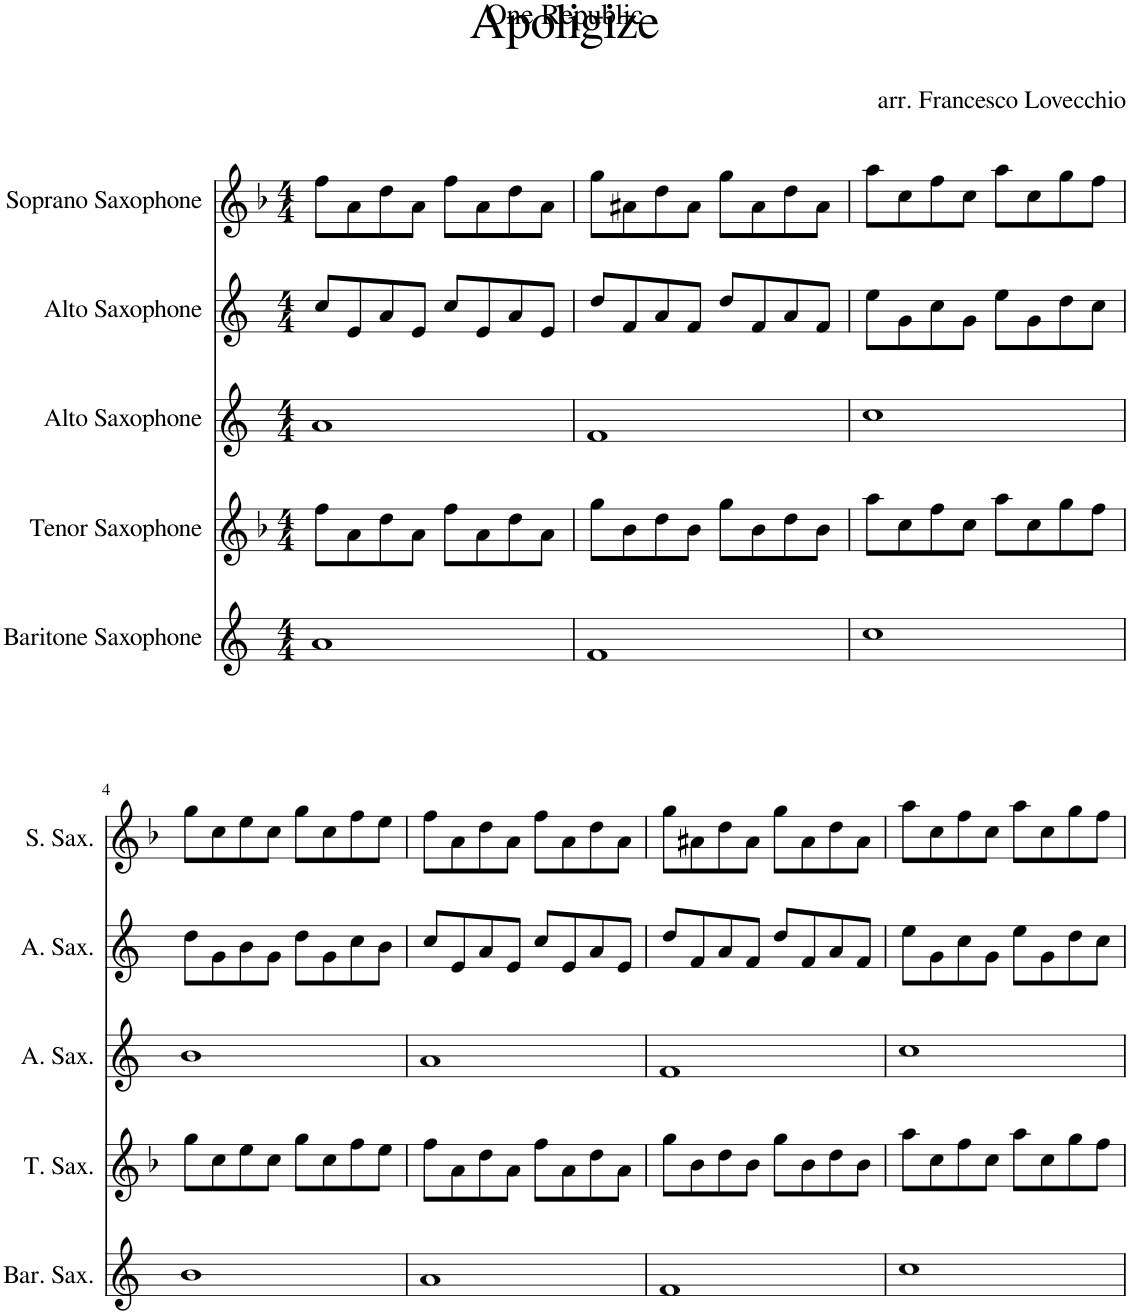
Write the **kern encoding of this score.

**kern	**kern	**kern	**kern	**kern
*part5	*part4	*part3	*part2	*part1
*staff5	*staff4	*staff3	*staff2	*staff1
*I"Baritone Saxophone	*I"Tenor Saxophone	*I"Alto Saxophone	*I"Alto Saxophone	*I"Soprano Saxophone
*I'Bar. Sax.	*I'T. Sax.	*I'A. Sax.	*I'A. Sax.	*I'S. Sax.
*clefG2	*clefG2	*clefG2	*clefG2	*clefG2
*Trd12c21	*Trd8c14	*Trd5c9	*Trd5c9	*Trd1c2
*k[]	*k[b-]	*k[]	*k[]	*k[b-]
*M4/4	*M4/4	*M4/4	*M4/4	*M4/4
=1	=1	=1	=1	=1
1a	8ff\L	1a	8cc/L	8ff\L
.	8a\	.	8e/	8a\
.	8dd\	.	8a/	8dd\
.	8a\J	.	8e/J	8a\J
.	8ff\L	.	8cc/L	8ff\L
.	8a\	.	8e/	8a\
.	8dd\	.	8a/	8dd\
.	8a\J	.	8e/J	8a\J
=2	=2	=2	=2	=2
1f	8gg\L	1f	8dd/L	8gg\L
.	8b-\	.	8f/	8a#X\
.	8dd\	.	8a/	8dd\
.	8b-\J	.	8f/J	8a#\J
.	8gg\L	.	8dd/L	8gg\L
.	8b-\	.	8f/	8a#\
.	8dd\	.	8a/	8dd\
.	8b-\J	.	8f/J	8a#\J
=3	=3	=3	=3	=3
1cc	8aa\L	1cc	8ee\L	8aa\L
.	8cc\	.	8g\	8cc\
.	8ff\	.	8cc\	8ff\
.	8cc\J	.	8g\J	8cc\J
.	8aa\L	.	8ee\L	8aa\L
.	8cc\	.	8g\	8cc\
.	8gg\	.	8dd\	8gg\
.	8ff\J	.	8cc\J	8ff\J
!!LO:LB:g=z
=4	=4	=4	=4	=4
1b	8gg\L	1b	8dd\L	8gg\L
.	8cc\	.	8g\	8cc\
.	8ee\	.	8b\	8ee\
.	8cc\J	.	8g\J	8cc\J
.	8gg\L	.	8dd\L	8gg\L
.	8cc\	.	8g\	8cc\
.	8ff\	.	8cc\	8ff\
.	8ee\J	.	8b\J	8ee\J
=5	=5	=5	=5	=5
1a	8ff\L	1a	8cc/L	8ff\L
.	8a\	.	8e/	8a\
.	8dd\	.	8a/	8dd\
.	8a\J	.	8e/J	8a\J
.	8ff\L	.	8cc/L	8ff\L
.	8a\	.	8e/	8a\
.	8dd\	.	8a/	8dd\
.	8a\J	.	8e/J	8a\J
=6	=6	=6	=6	=6
1f	8gg\L	1f	8dd/L	8gg\L
.	8b-\	.	8f/	8a#X\
.	8dd\	.	8a/	8dd\
.	8b-\J	.	8f/J	8a#\J
.	8gg\L	.	8dd/L	8gg\L
.	8b-\	.	8f/	8a#\
.	8dd\	.	8a/	8dd\
.	8b-\J	.	8f/J	8a#\J
=7	=7	=7	=7	=7
1cc	8aa\L	1cc	8ee\L	8aa\L
.	8cc\	.	8g\	8cc\
.	8ff\	.	8cc\	8ff\
.	8cc\J	.	8g\J	8cc\J
.	8aa\L	.	8ee\L	8aa\L
.	8cc\	.	8g\	8cc\
.	8gg\	.	8dd\	8gg\
.	8ff\J	.	8cc\J	8ff\J
=	=	=	=	=
*-	*-	*-	*-	*-
